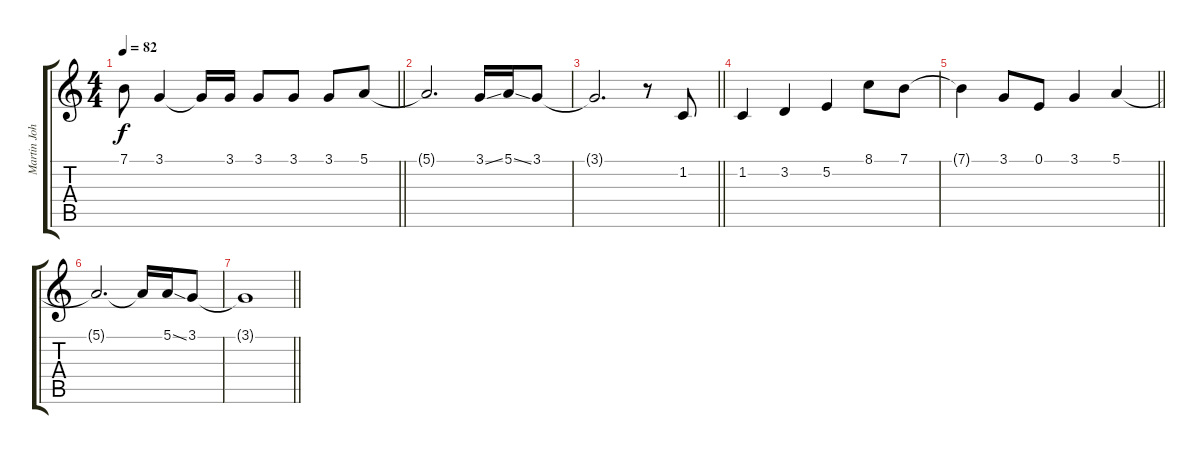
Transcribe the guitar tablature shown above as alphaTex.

\track ("Martin Johnson (Vocals)" "Martin Joh") {instrument clarinet}
\staff {score tabs}
\tuning (E4 B3 G3 D3 A2 E2) {hide}
\ts (4 4)
\tempo 82
\clef g2
\barLineRight lightlight
\ks c
7.1{t}.8{dy f} 3.1.4 3.1{t}.16 3.1.16 3.1.8 3.1.8 3.1.8 5.1.8 |
5.1{t}.2{d} 3.1{ss}.16 5.1{ss}.16 3.1.8 |
\barLineRight lightlight
3.1{t}.2{d} r.8 1.2.8 |
1.2.4 3.2.4 5.2.4 8.1.8 7.1.8 |
\barLineRight lightlight
7.1{t}.4 3.1.8 0.1.8 3.1.4 5.1.4 |
5.1{t}.2{d} 5.1{t}.16 5.1{ss}.16 3.1.8 |
\barLineRight lightlight
3.1{t}.1
